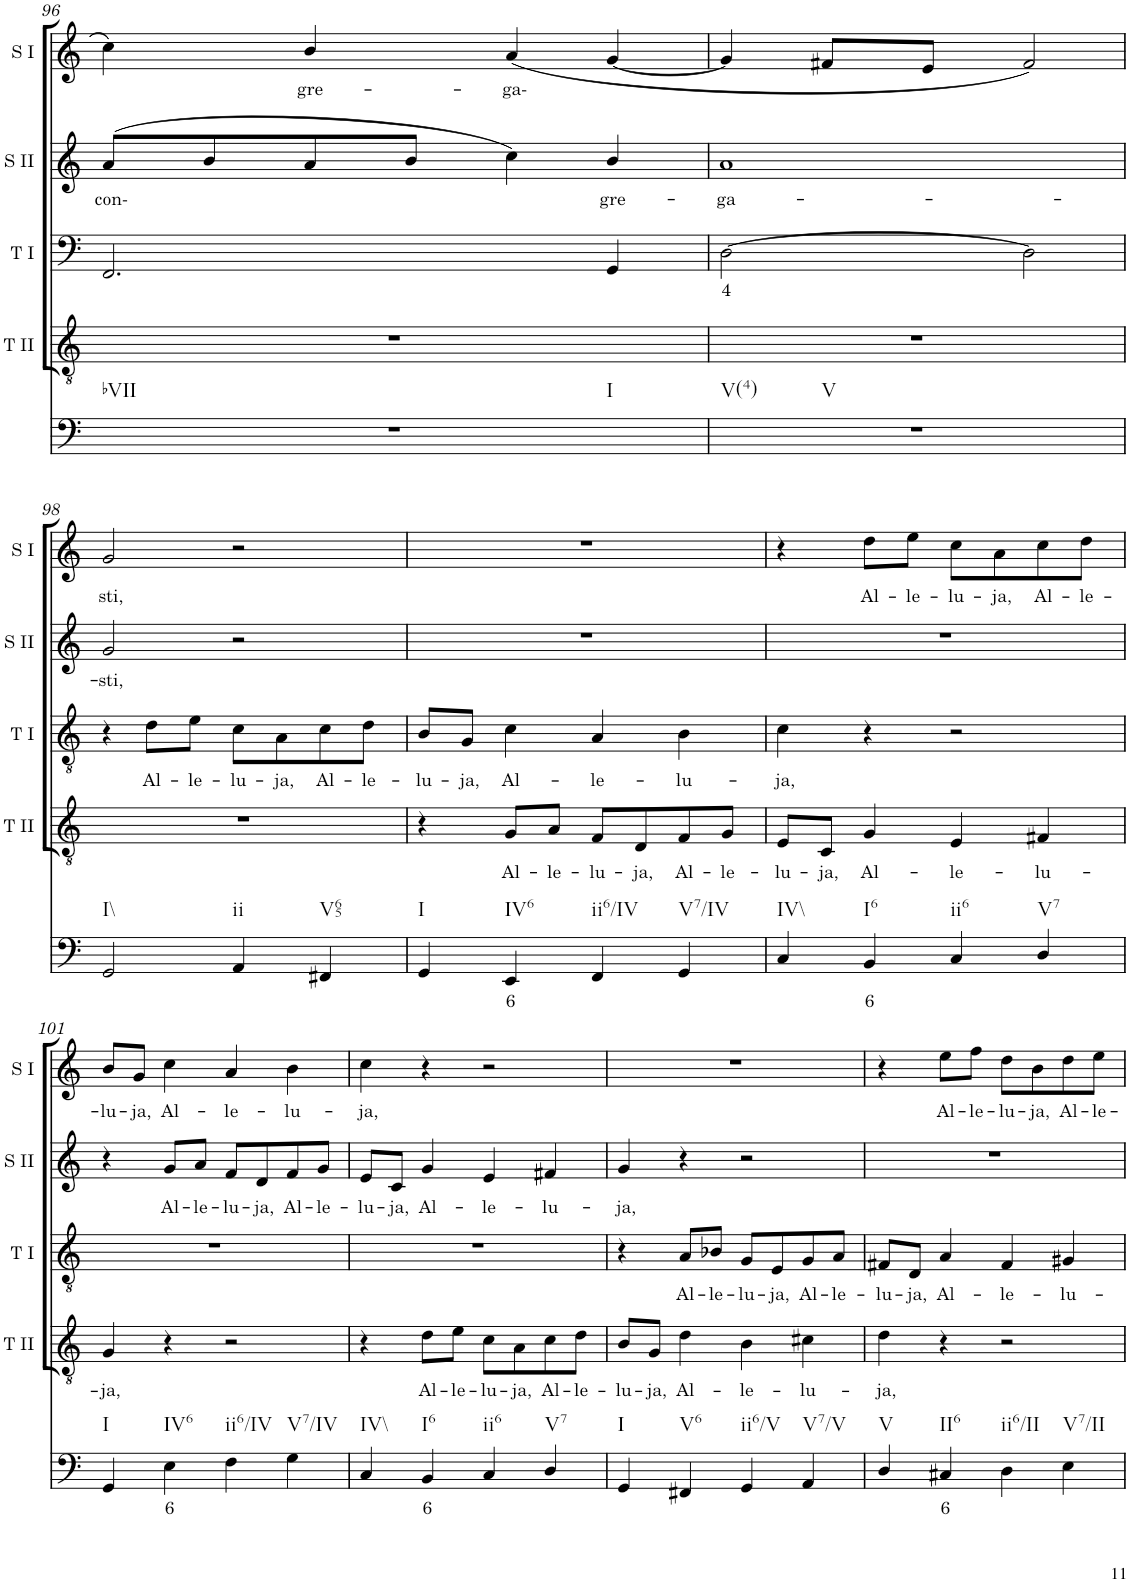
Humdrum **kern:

**kern	**text	**kern	**text	**kern	**text	**kern	**text	**kern	**text
*part5	*part5	*part4	*part4	*part3	*part3	*part2	*part2	*part1	*part1
*staff5	*staff5	*staff4	*staff4	*staff3	*staff3	*staff2	*staff2	*staff1	*staff1
*I"Continuo	*	*I"Tenor II	*	*I"Tenor I	*	*I"Soprano II	*	*I"Soprano I	*
*	*	*I'T II	*	*I'T I	*	*I'S II	*	*I'S I	*
!!LO:PB:g=z
*clefG2	*	*clefG2	*	*clefF4	*	*clefG2	*	*clefG2	*
*k[]	*	*k[]	*	*k[]	*	*k[]	*	*k[]	*
*	*	*	*	*M4/4	*	*M4/4	*	*M4/4	*
=96	=96	=96	=96	=96	=96	=96	=96	=96	=96
!LO:TX:b:t=bVII	!	!	!	!	!	!	!	!	!
!LO:TX:b:t=I	!	!	!	!	!	!	!	!	!
!	!	!	!	!	!	!	!LO:LY:b	!	!
1r	.	1r	.	2.FF/	.	(8a/L	con-	4cc\	.
.	.	.	.	.	.	8b/	.	.	.
!	!	!	!	!	!	!	!	!	!LO:LY:b
.	.	.	.	.	.	8a/	.	4b/	gre-
.	.	.	.	.	.	8b/J	.	.	.
!	!	!	!	!	!	!	!	!	!LO:LY:b
.	.	.	.	.	.	4cc\)	.	(4a/	ga-
!	!	!	!	!	!	!	!LO:LY:b	!	!
.	.	.	.	4GG/	.	4b/	gre-	[4g/	.
=97	=97	=97	=97	=97	=97	=97	=97	=97	=97
!LO:TX:b:t=V(4)	!	!	!	!	!	!	!	!	!
!LO:TX:b:t=V	!	!	!	!	!	!	!	!	!
!	!	!	!	!	!LO:LY:b	!	!LO:LY:b	!	!
1r	.	1r	.	[2D\	4	1a	ga-	4g/]	.
.	.	.	.	.	.	.	.	8f#X/L	.
.	.	.	.	.	.	.	.	8e/J	.
.	.	.	.	2D\]	.	.	.	2f#/)	.
!!LO:LB:g=z
=98	=98	=98	=98	=98	=98	=98	=98	=98	=98
!LO:TX:b:t=I\\	!	!	!	!	!	!	!	!	!
!	!	!	!	!	!	!	!LO:LY:b	!	!LO:LY:b
2GG/	.	1r	.	4r	.	2g/	sti,	2g/	sti,
!	!	!	!	!	!LO:LY:b	!	!	!	!
.	.	.	.	8d\L	Al-	.	.	.	.
!	!	!	!	!	!LO:LY:b	!	!	!	!
.	.	.	.	8e\J	le-	.	.	.	.
!LO:TX:b:t=ii	!	!	!	!	!	!	!	!	!
!	!	!	!	!	!LO:LY:b	!	!	!	!
4AA/	.	.	.	8c\L	lu-	2r	.	2r	.
!	!	!	!	!	!LO:LY:b	!	!	!	!
.	.	.	.	8A\	ja,	.	.	.	.
!LO:TX:b:t=V65	!	!	!	!	!	!	!	!	!
!	!	!	!	!	!LO:LY:b	!	!	!	!
4FF#X/	.	.	.	8c\	Al-	.	.	.	.
!	!	!	!	!	!LO:LY:b	!	!	!	!
.	.	.	.	8d\J	le-	.	.	.	.
=99	=99	=99	=99	=99	=99	=99	=99	=99	=99
!LO:TX:b:t=I	!	!	!	!	!	!	!	!	!
!	!	!	!	!	!LO:LY:b	!	!	!	!
4GG/	.	4r	.	8B/L	lu-	1r	.	1r	.
!	!	!	!	!	!LO:LY:b	!	!	!	!
.	.	.	.	8G/J	ja,	.	.	.	.
!LO:TX:b:t=IV6	!	!	!	!	!	!	!	!	!
!	!LO:LY:b	!	!LO:LY:b	!	!LO:LY:b	!	!	!	!
4EE/	6	8G/L	Al-	4c\	Al-	.	.	.	.
!	!	!	!LO:LY:b	!	!	!	!	!	!
.	.	8A/J	le-	.	.	.	.	.	.
!LO:TX:b:t=ii6/IV	!	!	!	!	!	!	!	!	!
!	!	!	!LO:LY:b	!	!LO:LY:b	!	!	!	!
4FF/	.	8F/L	lu-	4A/	le-	.	.	.	.
!	!	!	!LO:LY:b	!	!	!	!	!	!
.	.	8D/	ja,	.	.	.	.	.	.
!LO:TX:b:t=V7/IV	!	!	!	!	!	!	!	!	!
!	!	!	!LO:LY:b	!	!LO:LY:b	!	!	!	!
4GG/	.	8F/	Al-	4B\	lu-	.	.	.	.
!	!	!	!LO:LY:b	!	!	!	!	!	!
.	.	8G/J	le-	.	.	.	.	.	.
=100	=100	=100	=100	=100	=100	=100	=100	=100	=100
!LO:TX:b:t=IV\\	!	!	!	!	!	!	!	!	!
!	!	!	!LO:LY:b	!	!LO:LY:b	!	!	!	!
4C/	.	8E/L	lu-	4c\	ja,	1r	.	4r	.
!	!	!	!LO:LY:b	!	!	!	!	!	!
.	.	8C/J	ja,	.	.	.	.	.	.
!LO:TX:b:t=I6	!	!	!	!	!	!	!	!	!
!	!LO:LY:b	!	!LO:LY:b	!	!	!	!	!	!LO:LY:b
4BB/	6	4G/	Al-	4r	.	.	.	8dd\L	Al-
!	!	!	!	!	!	!	!	!	!LO:LY:b
.	.	.	.	.	.	.	.	8ee\J	le-
!LO:TX:b:t=ii6	!	!	!	!	!	!	!	!	!
!	!	!	!LO:LY:b	!	!	!	!	!	!LO:LY:b
4C/	.	4E/	le-	2r	.	.	.	8cc\L	lu-
!	!	!	!	!	!	!	!	!	!LO:LY:b
.	.	.	.	.	.	.	.	8a\	ja,
!LO:TX:b:t=V7	!	!	!	!	!	!	!	!	!
!	!	!	!LO:LY:b	!	!	!	!	!	!LO:LY:b
4D/	.	4F#X/	lu-	.	.	.	.	8cc\	Al-
!	!	!	!	!	!	!	!	!	!LO:LY:b
.	.	.	.	.	.	.	.	8dd\J	le-
!!LO:LB:g=z
=101	=101	=101	=101	=101	=101	=101	=101	=101	=101
!LO:TX:b:t=I	!	!	!	!	!	!	!	!	!
!	!	!	!LO:LY:b	!	!	!	!	!	!LO:LY:b
4GG/	.	4G/	ja,	1r	.	4r	.	8b/L	lu-
!	!	!	!	!	!	!	!	!	!LO:LY:b
.	.	.	.	.	.	.	.	8g/J	ja,
!LO:TX:b:t=IV6	!	!	!	!	!	!	!	!	!
!	!LO:LY:b	!	!	!	!	!	!LO:LY:b	!	!LO:LY:b
4E\	6	4r	.	.	.	8g/L	Al-	4cc\	Al-
!	!	!	!	!	!	!	!LO:LY:b	!	!
.	.	.	.	.	.	8a/J	le-	.	.
!LO:TX:b:t=ii6/IV	!	!	!	!	!	!	!	!	!
!	!	!	!	!	!	!	!LO:LY:b	!	!LO:LY:b
4F\	.	2r	.	.	.	8f/L	lu-	4a/	le-
!	!	!	!	!	!	!	!LO:LY:b	!	!
.	.	.	.	.	.	8d/	ja,	.	.
!LO:TX:b:t=V7/IV	!	!	!	!	!	!	!	!	!
!	!	!	!	!	!	!	!LO:LY:b	!	!LO:LY:b
4G\	.	.	.	.	.	8f/	Al-	4b\	lu-
!	!	!	!	!	!	!	!LO:LY:b	!	!
.	.	.	.	.	.	8g/J	le-	.	.
=102	=102	=102	=102	=102	=102	=102	=102	=102	=102
!LO:TX:b:t=IV\\	!	!	!	!	!	!	!	!	!
!	!	!	!	!	!	!	!LO:LY:b	!	!LO:LY:b
4C/	.	4r	.	1r	.	8e/L	lu-	4cc\	ja,
!	!	!	!	!	!	!	!LO:LY:b	!	!
.	.	.	.	.	.	8c/J	ja,	.	.
!LO:TX:b:t=I6	!	!	!	!	!	!	!	!	!
!	!LO:LY:b	!	!LO:LY:b	!	!	!	!LO:LY:b	!	!
4BB/	6	8d\L	Al-	.	.	4g/	Al-	4r	.
!	!	!	!LO:LY:b	!	!	!	!	!	!
.	.	8e\J	le-	.	.	.	.	.	.
!LO:TX:b:t=ii6	!	!	!	!	!	!	!	!	!
!	!	!	!LO:LY:b	!	!	!	!LO:LY:b	!	!
4C/	.	8c\L	lu-	.	.	4e/	le-	2r	.
!	!	!	!LO:LY:b	!	!	!	!	!	!
.	.	8A\	ja,	.	.	.	.	.	.
!LO:TX:b:t=V7	!	!	!	!	!	!	!	!	!
!	!	!	!LO:LY:b	!	!	!	!LO:LY:b	!	!
4D/	.	8c\	Al-	.	.	4f#X/	lu-	.	.
!	!	!	!LO:LY:b	!	!	!	!	!	!
.	.	8d\J	le-	.	.	.	.	.	.
=103	=103	=103	=103	=103	=103	=103	=103	=103	=103
!LO:TX:b:t=I	!	!	!	!	!	!	!	!	!
!	!	!	!LO:LY:b	!	!	!	!LO:LY:b	!	!
4GG/	.	8B/L	lu-	4r	.	4g/	ja,	1r	.
!	!	!	!LO:LY:b	!	!	!	!	!	!
.	.	8G/J	ja,	.	.	.	.	.	.
!LO:TX:b:t=V6	!	!	!	!	!	!	!	!	!
!	!	!	!LO:LY:b	!	!LO:LY:b	!	!	!	!
4FF#X/	.	4d\	Al-	8A/L	Al-	4r	.	.	.
!	!	!	!	!	!LO:LY:b	!	!	!	!
.	.	.	.	8B-X/J	le-	.	.	.	.
!LO:TX:b:t=ii6/V	!	!	!	!	!	!	!	!	!
!	!	!	!LO:LY:b	!	!LO:LY:b	!	!	!	!
4GG/	.	4B\	le-	8G/L	lu-	2r	.	.	.
!	!	!	!	!	!LO:LY:b	!	!	!	!
.	.	.	.	8E/	ja,	.	.	.	.
!LO:TX:b:t=V7/V	!	!	!	!	!	!	!	!	!
!	!	!	!LO:LY:b	!	!LO:LY:b	!	!	!	!
4AA/	.	4c#X\	lu-	8G/	Al-	.	.	.	.
!	!	!	!	!	!LO:LY:b	!	!	!	!
.	.	.	.	8A/J	le-	.	.	.	.
=104	=104	=104	=104	=104	=104	=104	=104	=104	=104
!LO:TX:b:t=V	!	!	!	!	!	!	!	!	!
!	!	!	!LO:LY:b	!	!LO:LY:b	!	!	!	!
4D/	.	4d\	ja,	8F#X/L	lu-	1r	.	4r	.
!	!	!	!	!	!LO:LY:b	!	!	!	!
.	.	.	.	8D/J	ja,	.	.	.	.
!LO:TX:b:t=II6	!	!	!	!	!	!	!	!	!
!	!LO:LY:b	!	!	!	!LO:LY:b	!	!	!	!LO:LY:b
4C#X/	6	4r	.	4A/	Al-	.	.	8ee\L	Al-
!	!	!	!	!	!	!	!	!	!LO:LY:b
.	.	.	.	.	.	.	.	8ff\J	le-
!LO:TX:b:t=ii6/II	!	!	!	!	!	!	!	!	!
!	!	!	!	!	!LO:LY:b	!	!	!	!LO:LY:b
4D\	.	2r	.	4F#/	le-	.	.	8dd\L	lu-
!	!	!	!	!	!	!	!	!	!LO:LY:b
.	.	.	.	.	.	.	.	8b\	ja,
!LO:TX:b:t=V7/II	!	!	!	!	!	!	!	!	!
!	!	!	!	!	!LO:LY:b	!	!	!	!LO:LY:b
4E\	.	.	.	4G#X/	lu-	.	.	8dd\	Al-
!	!	!	!	!	!	!	!	!	!LO:LY:b
.	.	.	.	.	.	.	.	8ee\J	le-
=	=	=	=	=	=	=	=	=	=
*-	*-	*-	*-	*-	*-	*-	*-	*-	*-
